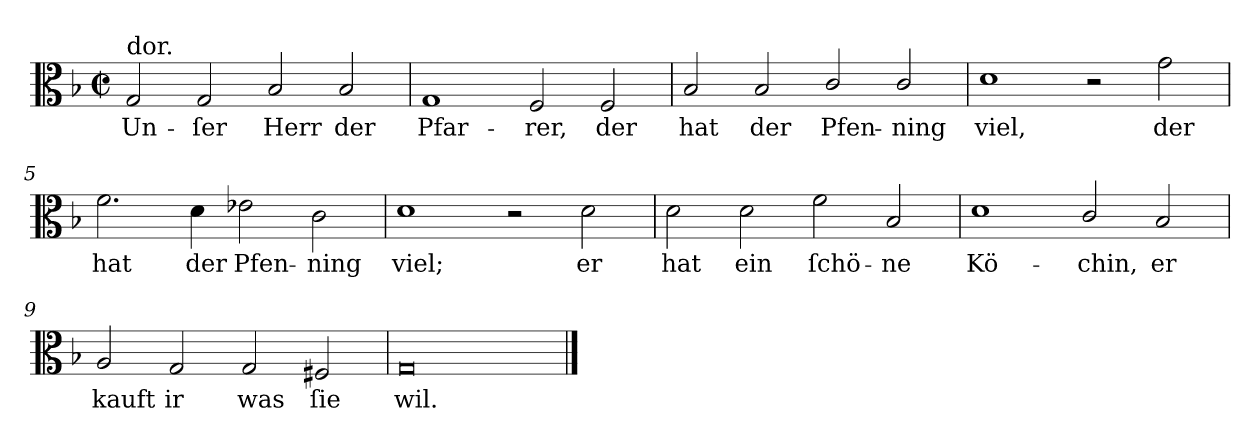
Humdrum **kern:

**kern	**text
*part1	*part1
*staff1	*staff1
*clefC3	*
*k[b-]	*
*G:dor	*
*M4/2	*
*met(c|)	*
=1	=1
!LO:TX:a:t=dor.	!
2G	Un-
2G	-ſer
2B-	Herr
2B-	der
=2	=2
1G	Pfar-
2F	-rer,
2F	der
=3	=3
2B-	hat
2B-	der
2c/	Pfen-
2c/	-ning
=4	=4
1d	viel,
2r	.
2g	der
=5	=5
2.f	hat
4d	der
2e-X	Pfen-
2c	-ning
=6	=6
1d	viel;
2r	.
2d	er
=7	=7
2d	hat
2d	ein
2f	ſchö-
2B-	-ne
=8	=8
1d	Kö-
2c/	-chin,
2B-	er
=9	=9
2A	kauft
2G	ir
2G	was
2F#X	ſie
=10	=10
0G/	wil.
==	==
*-	*-
